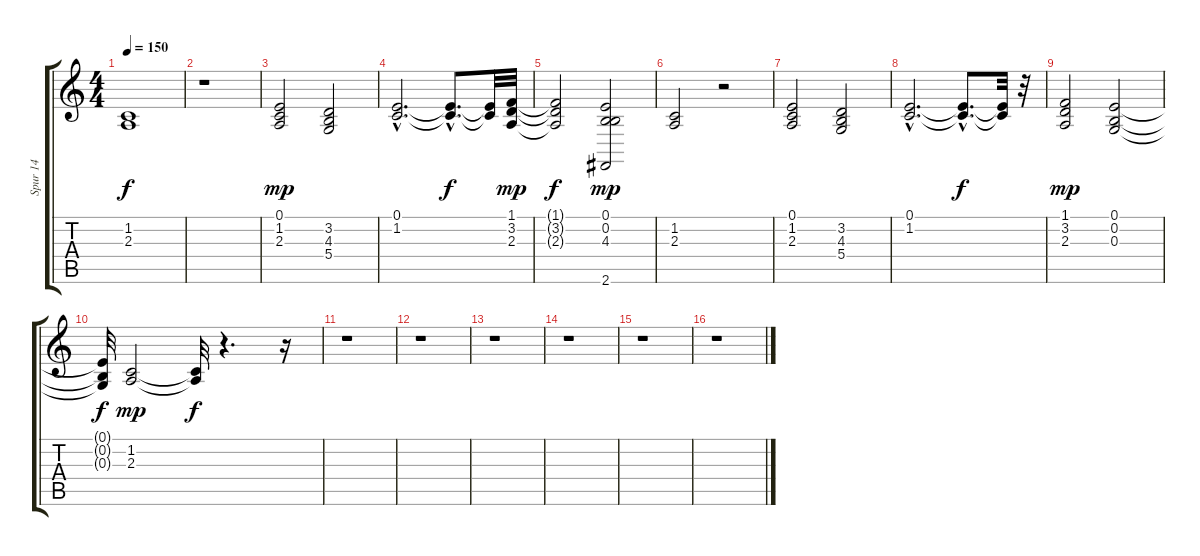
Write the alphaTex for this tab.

\track ("Spur 14" "Spur 14") {instrument pad7halo}
\staff {score tabs}
\tuning (E4 B3 G3 D3 A2 E2) {hide}
\ts (4 4)
\tempo 150
\clef g2
\ks c
(1.2{t} 2.3{t}).1{dy f} |
r.1 |
(0.1 1.2 2.3).2{dy mp} (3.2 4.3 5.4).2 |
(0.1{hac} 1.2{hac}).2{d} (0.1{hac t} 1.2{hac t}).8{d dy f} (0.1{t} 1.2{t}).32 (1.1 3.2 2.3).32{dy mp} |
(1.1{t} 3.2{t} 2.3{t}).2{dy f} (0.1 0.2 4.3 2.6).2{dy mp} |
(1.2 2.3).2 r.2 |
(0.1 1.2 2.3).2 (3.2 4.3 5.4).2 |
(0.1{hac} 1.2{hac}).2{d} (0.1{hac t} 1.2{hac t}).8{d dy f} (0.1{t} 1.2{t}).32 r.32 |
(1.1 3.2 2.3).2{dy mp} (0.1 0.2 0.3).2 |
(0.1{t} 0.2{t} 0.3{t}).32{dy f} (1.2 2.3).2{dy mp} (1.2{t} 2.3{t}).32{dy f} r.4{d} r.16 |
r.1 |
r.1 |
r.1 |
r.1 |
r.1 |
r.1
